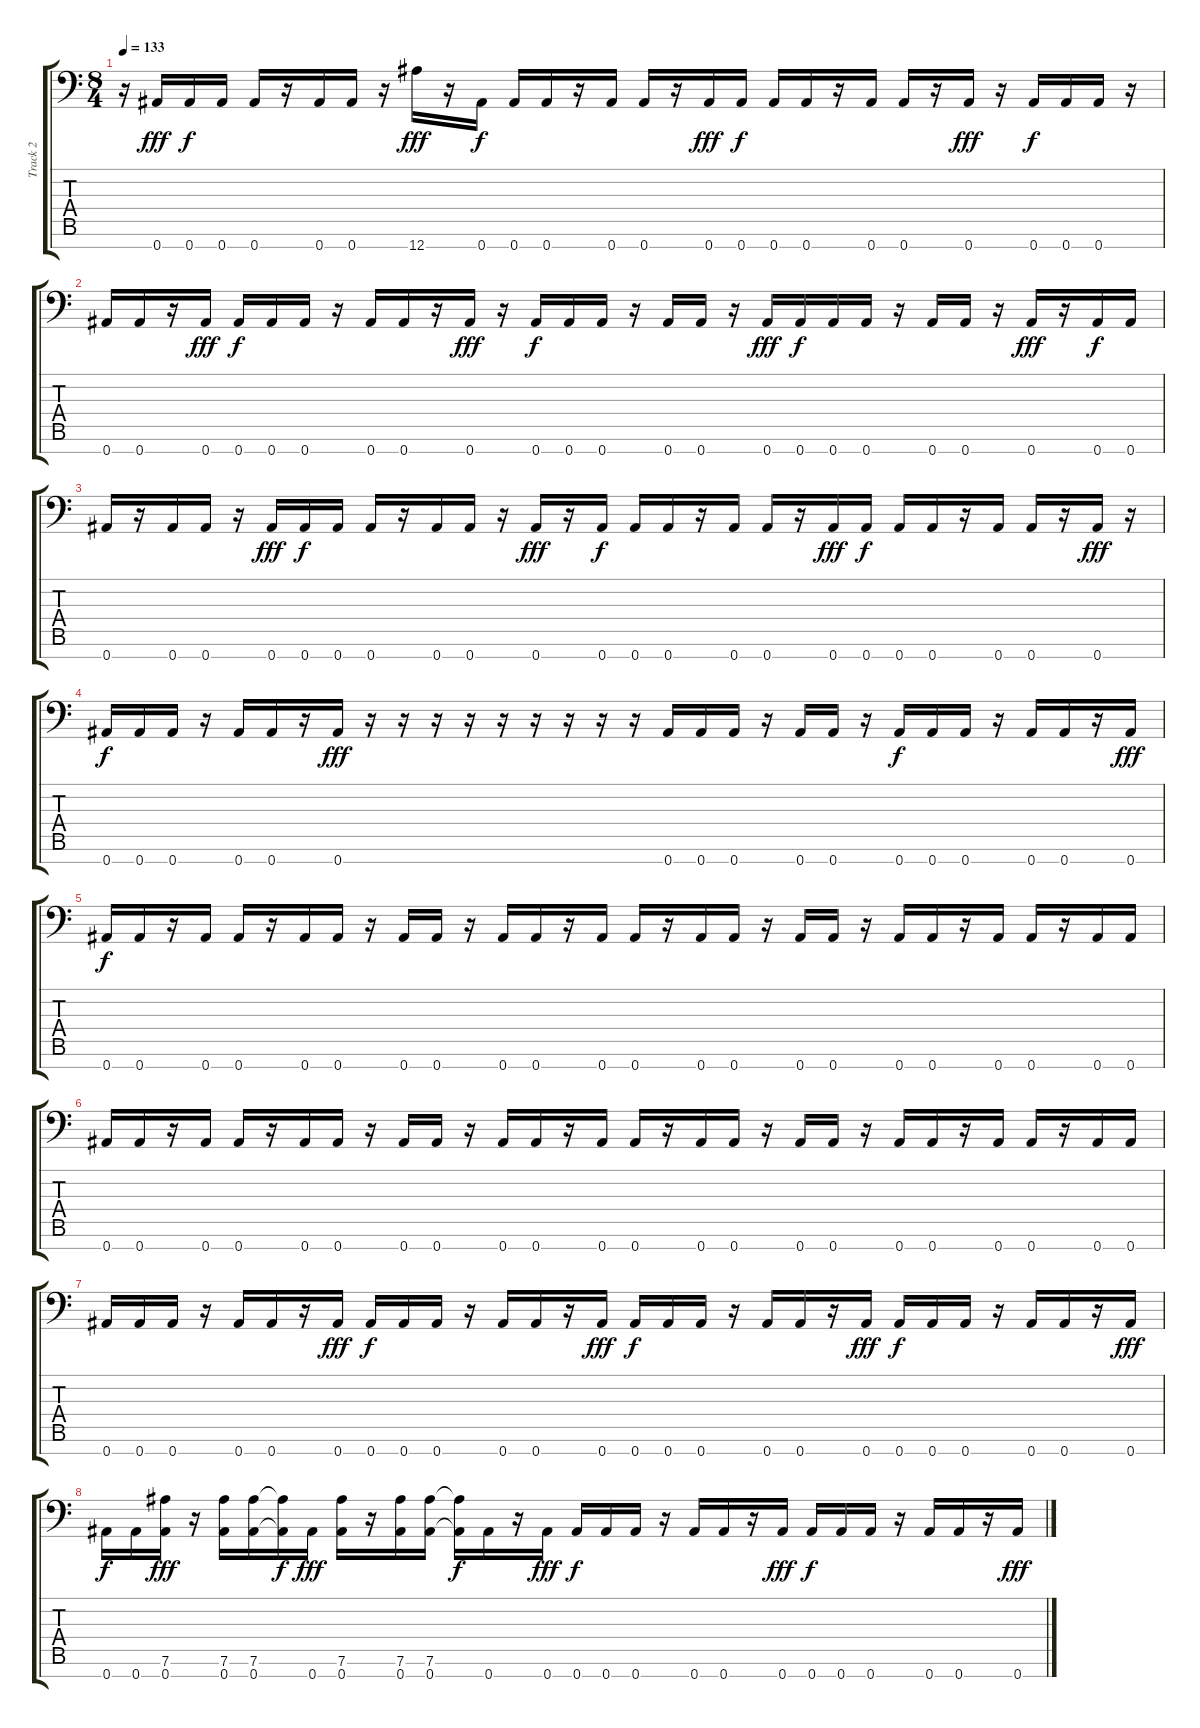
\track ("Track 2" "Track 2") {instrument distortionguitar}
\staff {score tabs}
\tuning (Eb4 Bb3 Gb3 Db3 Ab2 Eb2 Bb1) {hide}
\ts (8 4)
\tempo 133
\clef f4
\ks c
r.16{dy f} 0.7.16{dy fff} 0.7.16{dy f} 0.7.16 0.7.16 r.16 0.7.16 0.7.16 r.16 12.7.16{dy fff} r.16 0.7.16{dy f} 0.7.16 0.7.16 r.16 0.7.16 0.7.16 r.16 0.7.16{dy fff} 0.7.16{dy f} 0.7.16 0.7.16 r.16 0.7.16 0.7.16 r.16 0.7.16{dy fff} r.16 0.7.16{dy f} 0.7.16 0.7.16 r.16 |
0.7.16 0.7.16 r.16 0.7.16{dy fff} 0.7.16{dy f} 0.7.16 0.7.16 r.16 0.7.16 0.7.16 r.16 0.7.16{dy fff} r.16 0.7.16{dy f} 0.7.16 0.7.16 r.16 0.7.16 0.7.16 r.16 0.7.16{dy fff} 0.7.16{dy f} 0.7.16 0.7.16 r.16 0.7.16 0.7.16 r.16 0.7.16{dy fff} r.16 0.7.16{dy f} 0.7.16 |
0.7.16 r.16 0.7.16 0.7.16 r.16 0.7.16{dy fff} 0.7.16{dy f} 0.7.16 0.7.16 r.16 0.7.16 0.7.16 r.16 0.7.16{dy fff} r.16 0.7.16{dy f} 0.7.16 0.7.16 r.16 0.7.16 0.7.16 r.16 0.7.16{dy fff} 0.7.16{dy f} 0.7.16 0.7.16 r.16 0.7.16 0.7.16 r.16 0.7.16{dy fff} r.16 |
0.7.16{dy f} 0.7.16 0.7.16 r.16 0.7.16 0.7.16 r.16 0.7.16{dy fff} r.16 r.16 r.16 r.16 r.16 r.16 r.16 r.16 r.16 0.7.16 0.7.16 0.7.16 r.16 0.7.16 0.7.16 r.16 0.7.16{dy f} 0.7.16 0.7.16 r.16 0.7.16 0.7.16 r.16 0.7.16{dy fff} |
0.7.16{dy f} 0.7.16 r.16 0.7.16 0.7.16 r.16 0.7.16 0.7.16 r.16 0.7.16 0.7.16 r.16 0.7.16 0.7.16 r.16 0.7.16 0.7.16 r.16 0.7.16 0.7.16 r.16 0.7.16 0.7.16 r.16 0.7.16 0.7.16 r.16 0.7.16 0.7.16 r.16 0.7.16 0.7.16 |
0.7.16 0.7.16 r.16 0.7.16 0.7.16 r.16 0.7.16 0.7.16 r.16 0.7.16 0.7.16 r.16 0.7.16 0.7.16 r.16 0.7.16 0.7.16 r.16 0.7.16 0.7.16 r.16 0.7.16 0.7.16 r.16 0.7.16 0.7.16 r.16 0.7.16 0.7.16 r.16 0.7.16 0.7.16 |
0.7.16 0.7.16 0.7.16 r.16 0.7.16 0.7.16 r.16 0.7.16{dy fff} 0.7.16{dy f} 0.7.16 0.7.16 r.16 0.7.16 0.7.16 r.16 0.7.16{dy fff} 0.7.16{dy f} 0.7.16 0.7.16 r.16 0.7.16 0.7.16 r.16 0.7.16{dy fff} 0.7.16{dy f} 0.7.16 0.7.16 r.16 0.7.16 0.7.16 r.16 0.7.16{dy fff} |
0.7.16{dy f} 0.7.16 (7.6 0.7).16{dy fff} r.16 (7.6 0.7).16 (7.6 0.7).16 (7.6{t} 0.7{t}).16{dy f} 0.7.16{dy fff} (7.6 0.7).16 r.16 (7.6 0.7).16 (7.6 0.7).16 (7.6{t} 0.7{t}).16{dy f} 0.7.16 r.16 0.7.16{dy fff} 0.7.16{dy f} 0.7.16 0.7.16 r.16 0.7.16 0.7.16 r.16 0.7.16{dy fff} 0.7.16{dy f} 0.7.16 0.7.16 r.16 0.7.16 0.7.16 r.16 0.7.16{dy fff}
